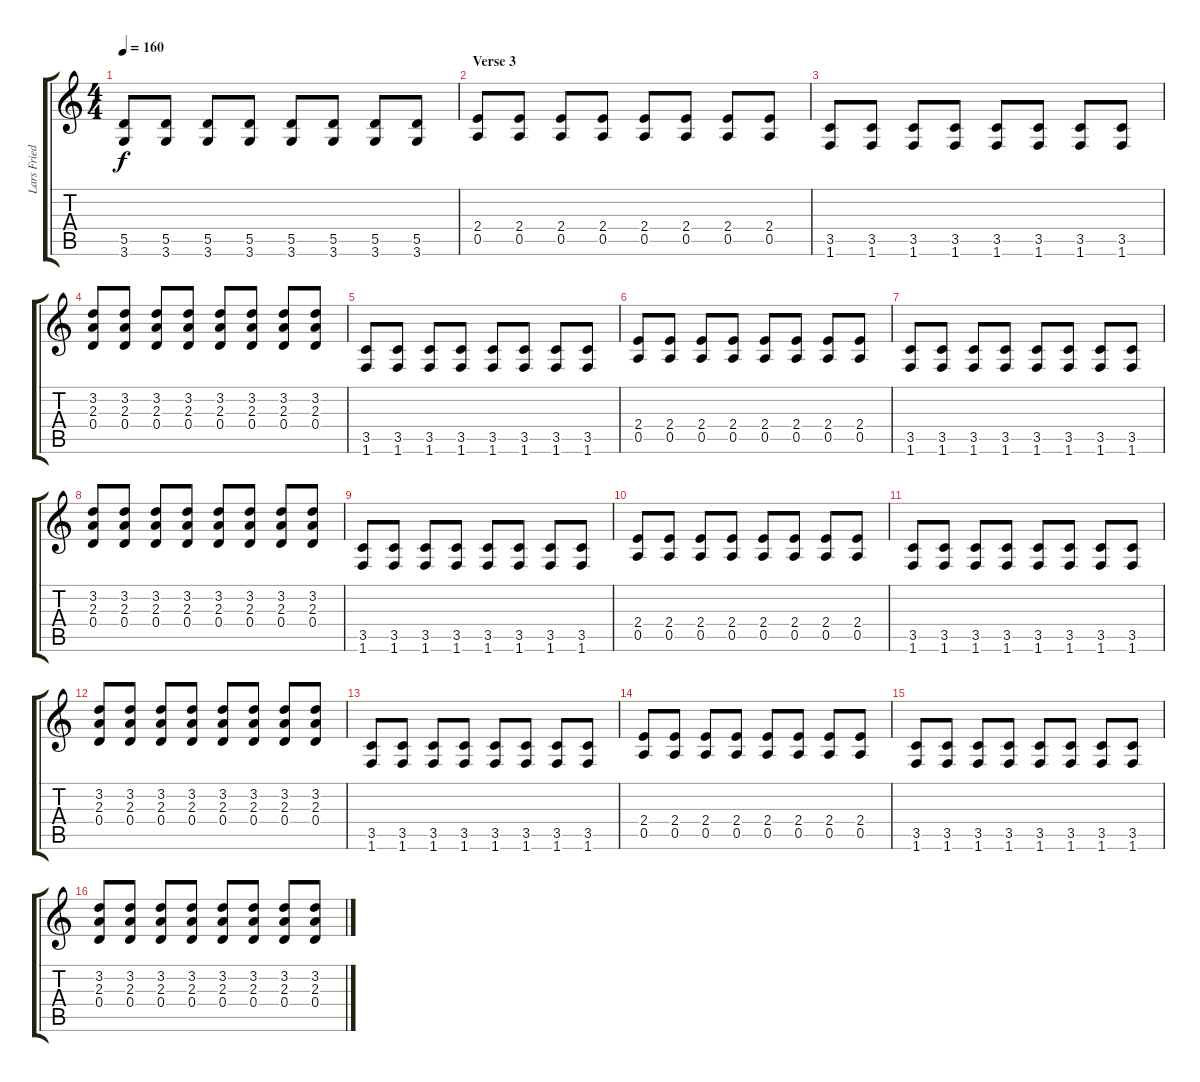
\track ("Lars Friedriksen" "Lars Fried") {instrument distortionguitar}
\staff {score tabs}
\tuning (E4 B3 G3 D3 A2 E2) {hide}
\ts (4 4)
\tempo 160
\clef g2
\ks c
(5.5 3.6).8{dy f} (5.5 3.6).8 (5.5 3.6).8 (5.5 3.6).8 (5.5 3.6).8 (5.5 3.6).8 (5.5 3.6).8 (5.5 3.6).8 |
\section ("" "Verse 3")
(2.4 0.5).8 (2.4 0.5).8 (2.4 0.5).8 (2.4 0.5).8 (2.4 0.5).8 (2.4 0.5).8 (2.4 0.5).8 (2.4 0.5).8 |
(3.5 1.6).8 (3.5 1.6).8 (3.5 1.6).8 (3.5 1.6).8 (3.5 1.6).8 (3.5 1.6).8 (3.5 1.6).8 (3.5 1.6).8 |
(3.2 2.3 0.4).8 (3.2 2.3 0.4).8 (3.2 2.3 0.4).8 (3.2 2.3 0.4).8 (3.2 2.3 0.4).8 (3.2 2.3 0.4).8 (3.2 2.3 0.4).8 (3.2 2.3 0.4).8 |
(3.5 1.6).8 (3.5 1.6).8 (3.5 1.6).8 (3.5 1.6).8 (3.5 1.6).8 (3.5 1.6).8 (3.5 1.6).8 (3.5 1.6).8 |
(2.4 0.5).8 (2.4 0.5).8 (2.4 0.5).8 (2.4 0.5).8 (2.4 0.5).8 (2.4 0.5).8 (2.4 0.5).8 (2.4 0.5).8 |
(3.5 1.6).8 (3.5 1.6).8 (3.5 1.6).8 (3.5 1.6).8 (3.5 1.6).8 (3.5 1.6).8 (3.5 1.6).8 (3.5 1.6).8 |
(3.2 2.3 0.4).8 (3.2 2.3 0.4).8 (3.2 2.3 0.4).8 (3.2 2.3 0.4).8 (3.2 2.3 0.4).8 (3.2 2.3 0.4).8 (3.2 2.3 0.4).8 (3.2 2.3 0.4).8 |
(3.5 1.6).8 (3.5 1.6).8 (3.5 1.6).8 (3.5 1.6).8 (3.5 1.6).8 (3.5 1.6).8 (3.5 1.6).8 (3.5 1.6).8 |
(2.4 0.5).8 (2.4 0.5).8 (2.4 0.5).8 (2.4 0.5).8 (2.4 0.5).8 (2.4 0.5).8 (2.4 0.5).8 (2.4 0.5).8 |
(3.5 1.6).8 (3.5 1.6).8 (3.5 1.6).8 (3.5 1.6).8 (3.5 1.6).8 (3.5 1.6).8 (3.5 1.6).8 (3.5 1.6).8 |
(3.2 2.3 0.4).8 (3.2 2.3 0.4).8 (3.2 2.3 0.4).8 (3.2 2.3 0.4).8 (3.2 2.3 0.4).8 (3.2 2.3 0.4).8 (3.2 2.3 0.4).8 (3.2 2.3 0.4).8 |
(3.5 1.6).8 (3.5 1.6).8 (3.5 1.6).8 (3.5 1.6).8 (3.5 1.6).8 (3.5 1.6).8 (3.5 1.6).8 (3.5 1.6).8 |
(2.4 0.5).8 (2.4 0.5).8 (2.4 0.5).8 (2.4 0.5).8 (2.4 0.5).8 (2.4 0.5).8 (2.4 0.5).8 (2.4 0.5).8 |
(3.5 1.6).8 (3.5 1.6).8 (3.5 1.6).8 (3.5 1.6).8 (3.5 1.6).8 (3.5 1.6).8 (3.5 1.6).8 (3.5 1.6).8 |
(3.2 2.3 0.4).8 (3.2 2.3 0.4).8 (3.2 2.3 0.4).8 (3.2 2.3 0.4).8 (3.2 2.3 0.4).8 (3.2 2.3 0.4).8 (3.2 2.3 0.4).8 (3.2 2.3 0.4).8
